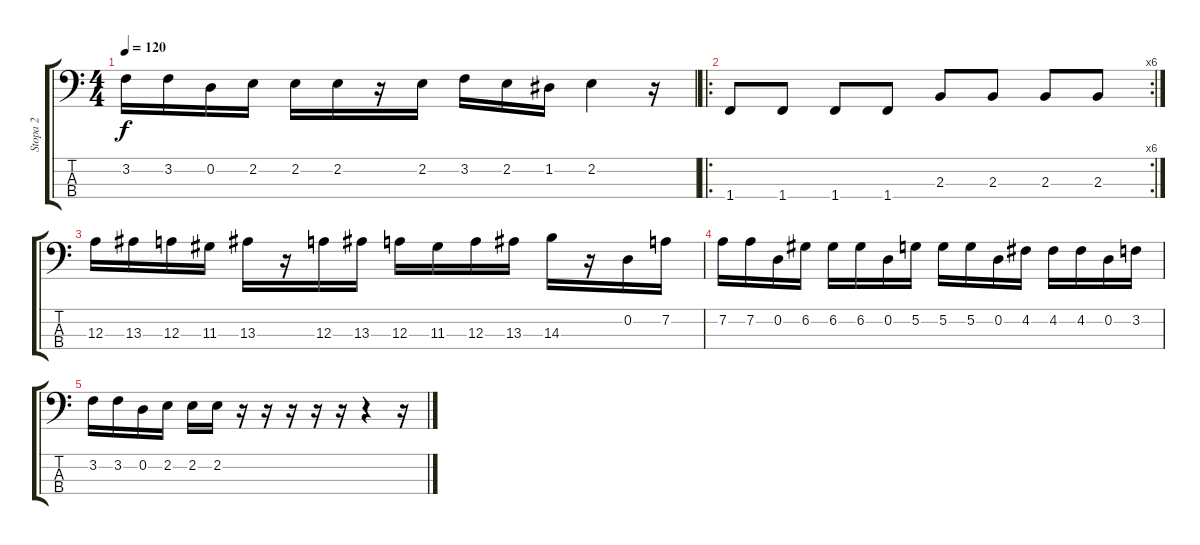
\track ("Stopa 2" "Stopa 2") {instrument electricbassfinger}
\staff {score tabs}
\tuning (G2 D2 A1 E1) {hide}
\ts (4 4)
\tempo 120
\clef f4
\ks c
3.2.16{dy f} 3.2.16 0.2.16 2.2.16 2.2.16 2.2.16 r.16 2.2.16 3.2.16 2.2.16 1.2.16 2.2.4 r.16 |
\ro
\rc 6
1.4.8 1.4.8 1.4.8 1.4.8 2.3.8 2.3.8 2.3.8 2.3.8 |
12.3.16 13.3.16 12.3.16 11.3.16 13.3.16 r.16 12.3.16 13.3.16 12.3.16 11.3.16 12.3.16 13.3.16 14.3.16 r.16 0.2.16 7.2.16 |
7.2.16 7.2.16 0.2.16 6.2.16 6.2.16 6.2.16 0.2.16 5.2.16 5.2.16 5.2.16 0.2.16 4.2.16 4.2.16 4.2.16 0.2.16 3.2.16 |
3.2.16 3.2.16 0.2.16 2.2.16 2.2.16 2.2.16 r.16 r.16 r.16 r.16 r.16 r.4 r.16
